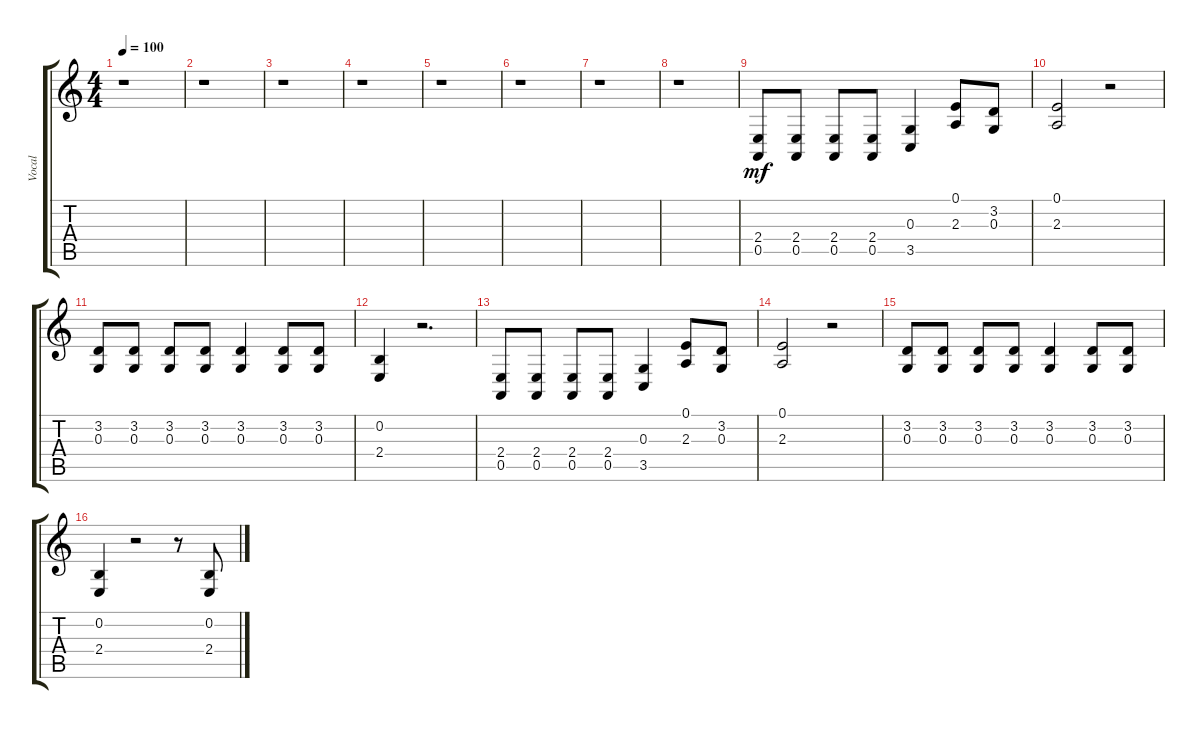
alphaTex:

\track ("Vocal" "Vocal") {instrument violin}
\staff {score tabs}
\tuning (E4 B3 G3 D3 A2 E2) {hide}
\ts (4 4)
\tempo 100
\clef g2
\ks c
r.1{dy mf instrument violin} |
r.1 |
r.1 |
r.1 |
r.1 |
r.1 |
r.1 |
r.1 |
(2.4 0.5).8 (2.4 0.5).8 (2.4 0.5).8 (2.4 0.5).8 (0.3 3.5).4 (0.1 2.3).8 (3.2 0.3).8 |
(0.1 2.3).2 r.2 |
(3.2 0.3).8 (3.2 0.3).8 (3.2 0.3).8 (3.2 0.3).8 (3.2 0.3).4 (3.2 0.3).8 (3.2 0.3).8 |
(0.2 2.4).4 r.2{d} |
(2.4 0.5).8 (2.4 0.5).8 (2.4 0.5).8 (2.4 0.5).8 (0.3 3.5).4 (0.1 2.3).8 (3.2 0.3).8 |
(0.1 2.3).2 r.2 |
(3.2 0.3).8 (3.2 0.3).8 (3.2 0.3).8 (3.2 0.3).8 (3.2 0.3).4 (3.2 0.3).8 (3.2 0.3).8 |
(0.2 2.4).4 r.2 r.8 (0.2 2.4).8
